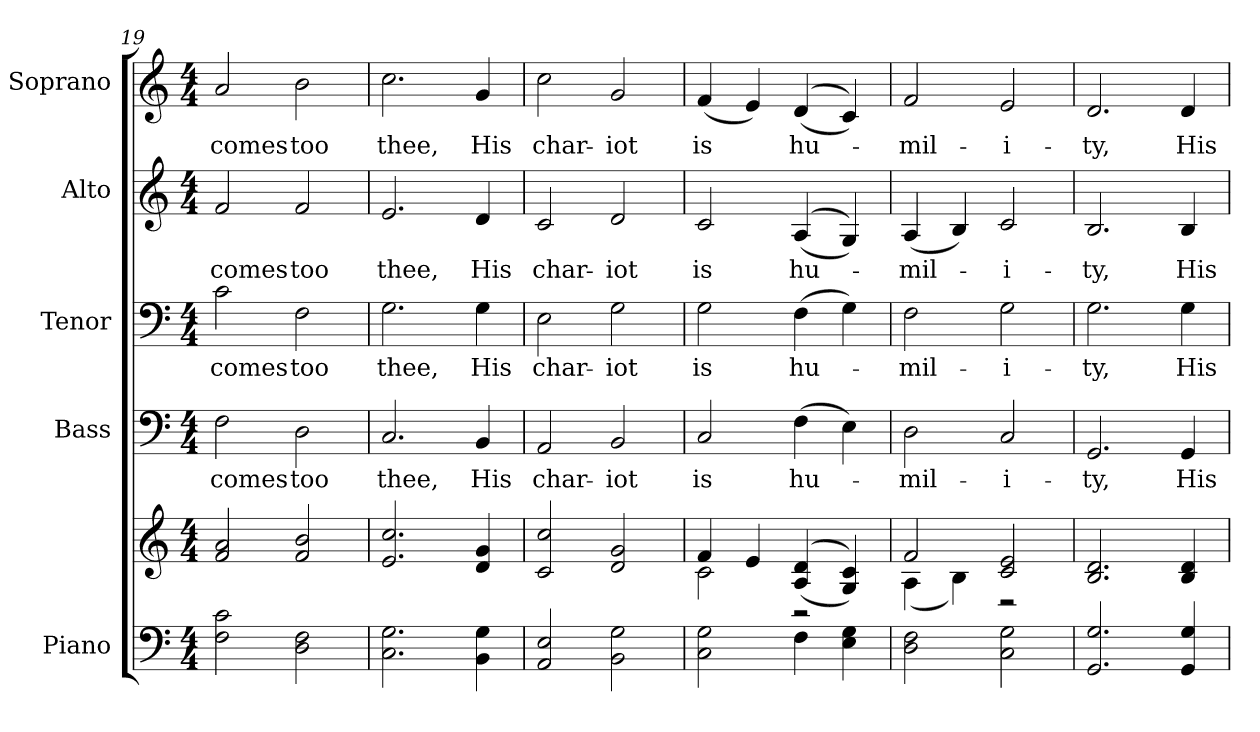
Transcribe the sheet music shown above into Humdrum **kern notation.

**kern	**kern	**kern	**text	**kern	**text	**kern	**text	**kern	**text
*part5	*part5	*part4	*part4	*part3	*part3	*part2	*part2	*part1	*part1
*staff6	*staff5	*staff4	*staff4	*staff3	*staff3	*staff2	*staff2	*staff1	*staff1
*I"Piano	*	*I"Bass	*	*I"Tenor	*	*I"Alto	*	*I"Soprano	*
*I'Pno.	*	*I'B.	*	*I'T.	*	*I'A.	*	*I'S.	*
!!LO:PB:g=z
*clefF4	*clefG2	*clefF4	*	*clefF4	*	*clefG2	*	*clefG2	*
*k[]	*k[]	*k[]	*	*k[]	*	*k[]	*	*k[]	*
*C:	*C:	*C:	*	*C:	*	*C:	*	*C:	*
*M4/4	*M4/4	*M4/4	*	*M4/4	*	*M4/4	*	*M4/4	*
=19	=19	=19	=19	=19	=19	=19	=19	=19	=19
!	!	!	!LO:LY:b:color=#000000	!	!	!	!	!	!
!	!	!	!	!	!LO:LY:b:color=#000000	!	!	!	!
!	!	!	!	!	!	!	!LO:LY:b:color=#000000	!	!
!	!	!	!	!	!	!	!	!	!LO:LY:b:color=#000000
2Fi\ 2ci	2fi/ 2ai	2Fi\	comes	2ci\	comes	2fi/	comes	2ai/	comes
!	!	!	!LO:LY:b:color=#000000	!	!	!	!	!	!
!	!	!	!	!	!LO:LY:b:color=#000000	!	!	!	!
!	!	!	!	!	!	!	!LO:LY:b:color=#000000	!	!
!	!	!	!	!	!	!	!	!	!LO:LY:b:color=#000000
2Di\ 2Fi	2fi/ 2bi	2Di\	too	2Fi\	too	2fi/	too	2bi\	too
=20	=20	=20	=20	=20	=20	=20	=20	=20	=20
!	!	!	!LO:LY:b:color=#000000	!	!	!	!	!	!
!	!	!	!	!	!LO:LY:b:color=#000000	!	!	!	!
!	!	!	!	!	!	!	!LO:LY:b:color=#000000	!	!
!	!	!	!	!	!	!	!	!	!LO:LY:b:color=#000000
2.Ci\ 2.Gi	2.ei/ 2.cci	2.Ci/	thee,	2.Gi\	thee,	2.ei/	thee,	2.cci\	thee,
!	!	!	!LO:LY:b:color=#000000	!	!	!	!	!	!
!	!	!	!	!	!LO:LY:b:color=#000000	!	!	!	!
!	!	!	!	!	!	!	!LO:LY:b:color=#000000	!	!
!	!	!	!	!	!	!	!	!	!LO:LY:b:color=#000000
4BBi\ 4Gi	4di/ 4gi	4BBi/	His	4Gi\	His	4di/	His	4gi/	His
=21	=21	=21	=21	=21	=21	=21	=21	=21	=21
!	!	!	!LO:LY:b:color=#000000	!	!	!	!	!	!
!	!	!	!	!	!LO:LY:b:color=#000000	!	!	!	!
!	!	!	!	!	!	!	!LO:LY:b:color=#000000	!	!
!	!	!	!	!	!	!	!	!	!LO:LY:b:color=#000000
2AAi/ 2Ei	2ci/ 2cci	2AAi/	char-	2Ei\	char-	2ci/	char-	2cci\	char-
!	!	!	!LO:LY:b:color=#000000	!	!	!	!	!	!
!	!	!	!	!	!LO:LY:b:color=#000000	!	!	!	!
!	!	!	!	!	!	!	!LO:LY:b:color=#000000	!	!
!	!	!	!	!	!	!	!	!	!LO:LY:b:color=#000000
2BBi\ 2Gi	2di/ 2gi	2BBi/	-iot	2Gi\	-iot	2di/	-iot	2gi/	-iot
!!LO:PB:g=z
=22	=22	=22	=22	=22	=22	=22	=22	=22	=22
*	*^	*	*	*	*	*	*	*	*
!	!	!	!	!LO:LY:b:color=#000000	!	!	!	!	!	!
!	!	!	!	!	!	!LO:LY:b:color=#000000	!	!	!	!
!	!	!	!	!	!	!	!	!LO:LY:b:color=#000000	!	!
!	!	!	!	!	!	!	!	!	!	!LO:LY:b:color=#000000
2Ci\ 2Gi	4fi/	2ci\	2Ci/	is	2Gi\	is	2ci/	is	(4fi/	is
.	4ei/	.	.	.	.	.	.	.	4ei/)	.
!	!	!	!	!LO:LY:b:color=#000000	!	!	!	!	!	!
!	!	!	!	!	!	!LO:LY:b:color=#000000	!	!	!	!
!	!	!	!	!	!	!	!	!LO:LY:b:color=#000000	!	!
!	!	!	!	!	!	!	!	!	!	!LO:LY:b:color=#000000
4Fi\	((4Ai/ 4di	2r	(4Fi\	hu-	(4Fi\	hu-	((4Ai/	hu-	((4di/	hu-
4Ei\ 4Gi	4Gi/ 4ci))	.	4Ei\)	.	4Gi\)	.	4Gi/))	.	4ci/))	.
=23	=23	=23	=23	=23	=23	=23	=23	=23	=23	=23
!	!	!	!	!LO:LY:b:color=#000000	!	!	!	!	!	!
!	!	!	!	!	!	!LO:LY:b:color=#000000	!	!	!	!
!	!	!	!	!	!	!	!	!LO:LY:b:color=#000000	!	!
!	!	!	!	!	!	!	!	!	!	!LO:LY:b:color=#000000
2Di\ 2Fi	2fi/	(4Ai\	2Di\	-mil-	2Fi\	-mil-	(4Ai/	-mil-	2fi/	-mil-
.	.	4Bi\)	.	.	.	.	4Bi/)	.	.	.
!	!	!	!	!LO:LY:b:color=#000000	!	!	!	!	!	!
!	!	!	!	!	!	!LO:LY:b:color=#000000	!	!	!	!
!	!	!	!	!	!	!	!	!LO:LY:b:color=#000000	!	!
!	!	!	!	!	!	!	!	!	!	!LO:LY:b:color=#000000
2Ci\ 2Gi	2ci/ 2ei	2r	2Ci/	-i-	2Gi\	-i-	2ci/	-i-	2ei/	-i-
*	*v	*v	*	*	*	*	*	*	*	*
=24	=24	=24	=24	=24	=24	=24	=24	=24	=24
*	*^	*	*	*	*	*	*	*	*
!	!	!	!	!LO:LY:b:color=#000000	!	!	!	!	!	!
*	*v	*v	*	*	*	*	*	*	*	*
*	*^	*	*	*	*	*	*	*	*
!	!	!	!	!	!	!LO:LY:b:color=#000000	!	!	!	!
*	*v	*v	*	*	*	*	*	*	*	*
*	*^	*	*	*	*	*	*	*	*
!	!	!	!	!	!	!	!	!LO:LY:b:color=#000000	!	!
*	*v	*v	*	*	*	*	*	*	*	*
*	*^	*	*	*	*	*	*	*	*
!	!	!	!	!	!	!	!	!	!	!LO:LY:b:color=#000000
*	*v	*v	*	*	*	*	*	*	*	*
2.GGi/ 2.Gi	2.Bi/ 2.di	2.GGi/	-ty,	2.Gi\	-ty,	2.Bi/	-ty,	2.di/	-ty,
!	!	!	!LO:LY:b:color=#000000	!	!	!	!	!	!
!	!	!	!	!	!LO:LY:b:color=#000000	!	!	!	!
!	!	!	!	!	!	!	!LO:LY:b:color=#000000	!	!
!	!	!	!	!	!	!	!	!	!LO:LY:b:color=#000000
4GGi/ 4Gi	4Bi/ 4di	4GGi/	His	4Gi\	His	4Bi/	His	4di/	His
=	=	=	=	=	=	=	=	=	=
*-	*-	*-	*-	*-	*-	*-	*-	*-	*-
